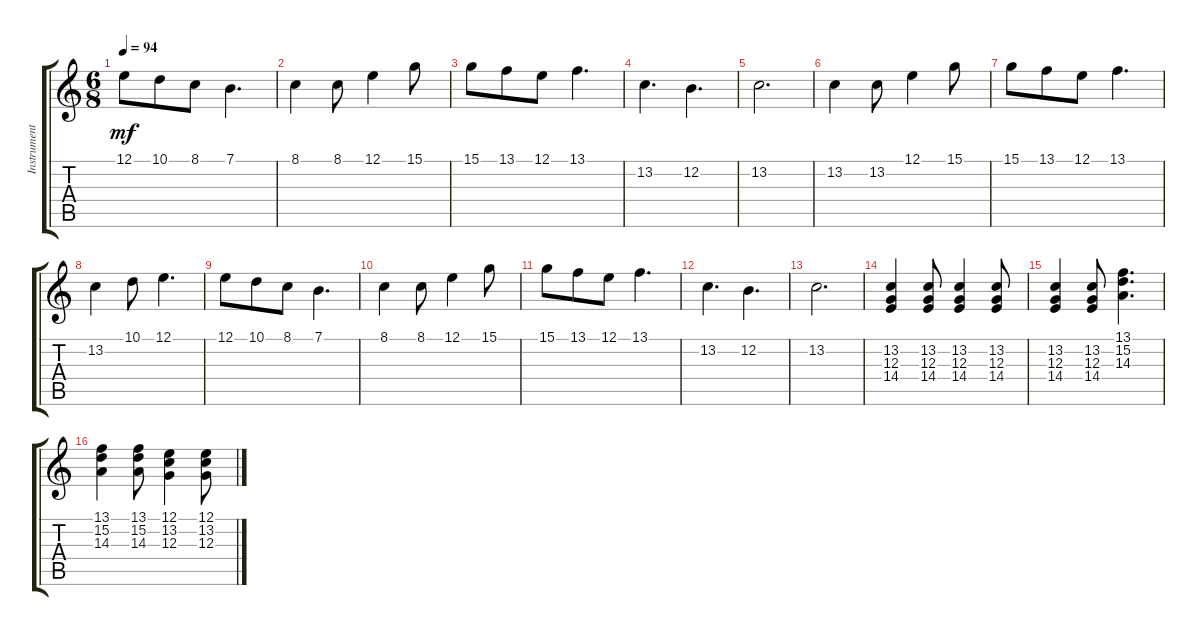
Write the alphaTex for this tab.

\track ("Instrument 3 (Accordion)" "Instrument") {instrument accordion}
\staff {score tabs}
\tuning (E4 B3 G3 D3 A2 E2) {hide}
\ts (6 8)
\tempo 94
\clef g2
\ks c
12.1.8{dy mf} 10.1.8 8.1.8 7.1.4{d} |
8.1.4 8.1.8 12.1.4 15.1.8 |
15.1.8 13.1.8 12.1.8 13.1.4{d} |
13.2.4{d} 12.2.4{d} |
13.2.2{d} |
13.2.4 13.2.8 12.1.4 15.1.8 |
15.1.8 13.1.8 12.1.8 13.1.4{d} |
13.2.4 10.1.8 12.1.4{d} |
12.1.8 10.1.8 8.1.8 7.1.4{d} |
8.1.4 8.1.8 12.1.4 15.1.8 |
15.1.8 13.1.8 12.1.8 13.1.4{d} |
13.2.4{d} 12.2.4{d} |
13.2.2{d} |
(13.2 12.3 14.4).4{instrument recorder} (13.2 12.3 14.4).8 (13.2 12.3 14.4).4 (13.2 12.3 14.4).8 |
(13.2 12.3 14.4).4 (13.2 12.3 14.4).8 (13.1 15.2 14.3).4{d} |
(13.1 15.2 14.3).4 (13.1 15.2 14.3).8 (12.1 13.2 12.3).4 (12.1 13.2 12.3).8
